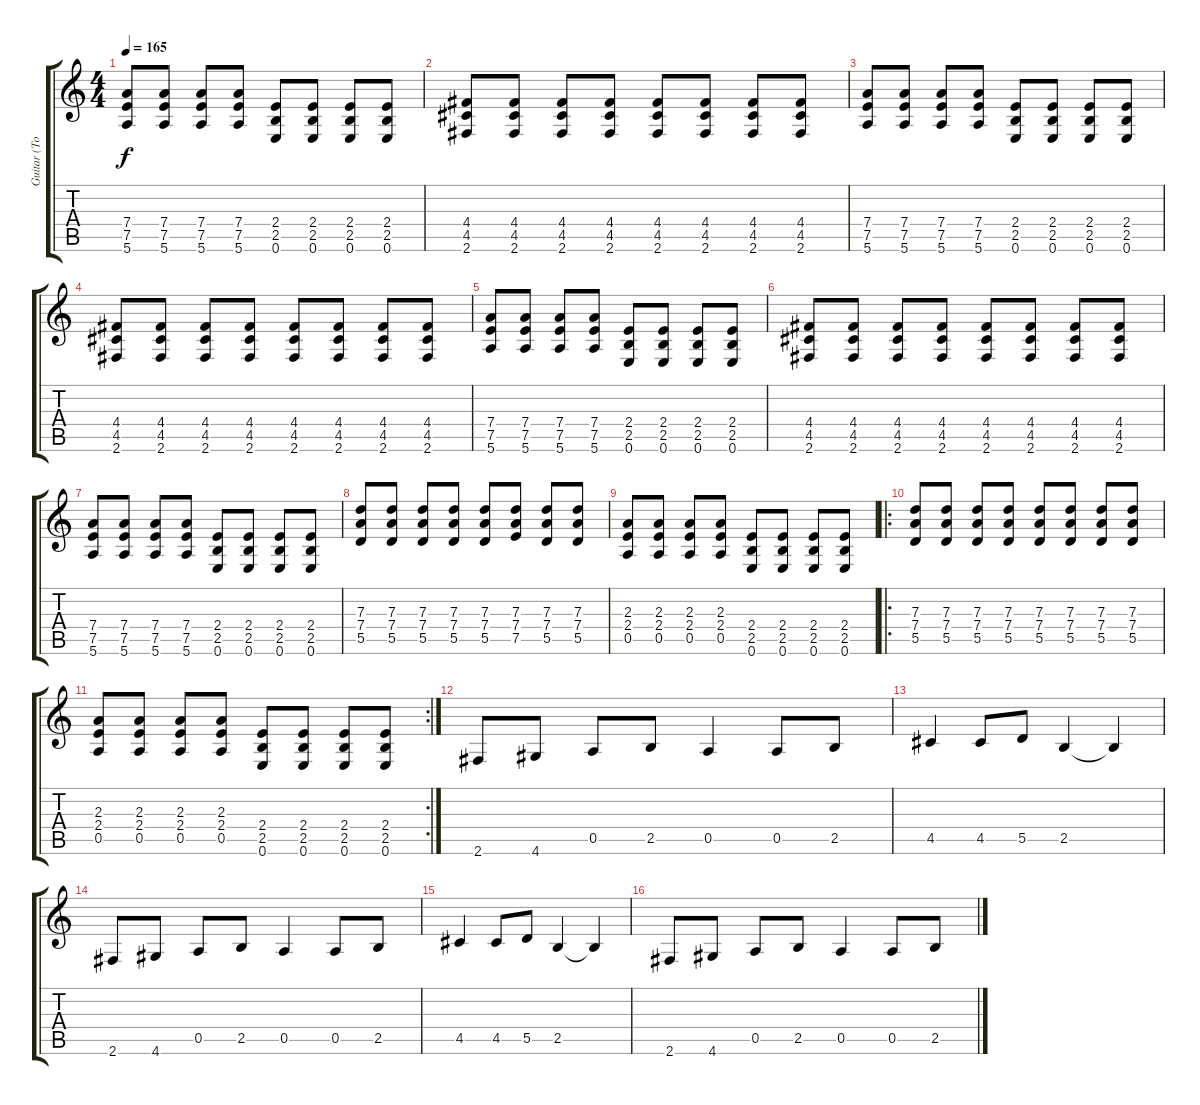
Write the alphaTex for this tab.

\track ("Guitar (Tom Delonge)" "Guitar (To") {instrument acousticguitarnylon}
\staff {score tabs}
\tuning (E4 B3 G3 D3 A2 E2) {hide}
\ts (4 4)
\tempo 165
\clef g2
\ks c
(7.4 7.5 5.6).8{dy f} (7.4 7.5 5.6).8 (7.4 7.5 5.6).8 (7.4 7.5 5.6).8 (2.4 2.5 0.6).8 (2.4 2.5 0.6).8 (2.4 2.5 0.6).8 (2.4 2.5 0.6).8 |
(4.4 4.5 2.6).8{instrument distortionguitar} (4.4 4.5 2.6).8 (4.4 4.5 2.6).8 (4.4 4.5 2.6).8 (4.4 4.5 2.6).8 (4.4 4.5 2.6).8 (4.4 4.5 2.6).8 (4.4 4.5 2.6).8 |
(7.4 7.5 5.6).8 (7.4 7.5 5.6).8 (7.4 7.5 5.6).8 (7.4 7.5 5.6).8 (2.4 2.5 0.6).8 (2.4 2.5 0.6).8 (2.4 2.5 0.6).8 (2.4 2.5 0.6).8 |
(4.4 4.5 2.6).8{instrument distortionguitar} (4.4 4.5 2.6).8 (4.4 4.5 2.6).8 (4.4 4.5 2.6).8 (4.4 4.5 2.6).8 (4.4 4.5 2.6).8 (4.4 4.5 2.6).8 (4.4 4.5 2.6).8 |
(7.4 7.5 5.6).8 (7.4 7.5 5.6).8 (7.4 7.5 5.6).8 (7.4 7.5 5.6).8 (2.4 2.5 0.6).8 (2.4 2.5 0.6).8 (2.4 2.5 0.6).8 (2.4 2.5 0.6).8 |
(4.4 4.5 2.6).8{instrument distortionguitar} (4.4 4.5 2.6).8 (4.4 4.5 2.6).8 (4.4 4.5 2.6).8 (4.4 4.5 2.6).8 (4.4 4.5 2.6).8 (4.4 4.5 2.6).8 (4.4 4.5 2.6).8 |
(7.4 7.5 5.6).8 (7.4 7.5 5.6).8 (7.4 7.5 5.6).8 (7.4 7.5 5.6).8 (2.4 2.5 0.6).8 (2.4 2.5 0.6).8 (2.4 2.5 0.6).8 (2.4 2.5 0.6).8 |
(7.3 7.4 5.5).8 (7.3 7.4 5.5).8 (7.3 7.4 5.5).8 (7.3 7.4 5.5).8 (7.3 7.4 5.5).8 (7.3 7.4 7.5).8 (7.3 7.4 5.5).8 (7.3 7.4 5.5).8 |
(2.3 2.4 0.5).8 (2.3 2.4 0.5).8 (2.3 2.4 0.5).8 (2.3 2.4 0.5).8 (2.4 2.5 0.6).8 (2.4 2.5 0.6).8 (2.4 2.5 0.6).8 (2.4 2.5 0.6).8 |
\ro
(7.3 7.4 5.5).8 (7.3 7.4 5.5).8 (7.3 7.4 5.5).8 (7.3 7.4 5.5).8 (7.3 7.4 5.5).8 (7.3 7.4 5.5).8 (7.3 7.4 5.5).8 (7.3 7.4 5.5).8 |
\rc 2
(2.3 2.4 0.5).8 (2.3 2.4 0.5).8 (2.3 2.4 0.5).8 (2.3 2.4 0.5).8 (2.4 2.5 0.6).8 (2.4 2.5 0.6).8 (2.4 2.5 0.6).8 (2.4 2.5 0.6).8 |
2.6.8 4.6.8 0.5.8 2.5.8 0.5.4 0.5.8 2.5.8 |
4.5.4 4.5.8 5.5.8 2.5.4 2.5{t}.4 |
2.6.8 4.6.8 0.5.8 2.5.8 0.5.4 0.5.8 2.5.8 |
4.5.4 4.5.8 5.5.8 2.5.4 2.5{t}.4 |
2.6.8 4.6.8 0.5.8 2.5.8 0.5.4 0.5.8 2.5.8
